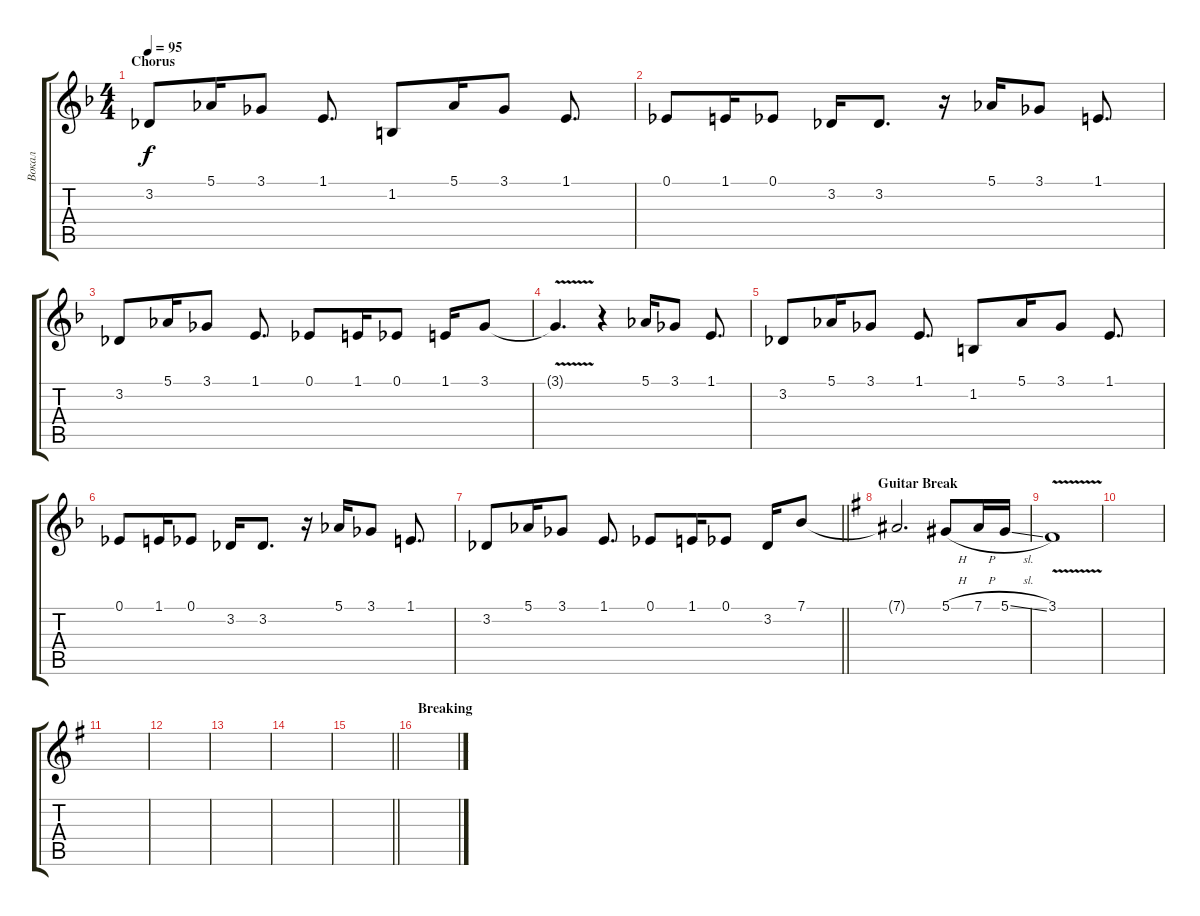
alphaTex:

\track ("Вокал" "Вокал") {instrument trumpet}
\staff {score tabs}
\tuning (Eb4 Bb3 Gb3 Db3 Ab2 Eb2) {hide}
\ts (4 4)
\section ("" "Chorus")
\tempo 95
\clef g2
\ks dminor
3.2.8{dy f} 5.1.16 3.1.8 1.1.8{d} 1.2.8 5.1.16 3.1.8 1.1.8{d} |
0.1.8 1.1.16 0.1.8 3.2.16 3.2.8{d} r.16 5.1.16 3.1.8 1.1.8{d} |
3.2.8 5.1.16 3.1.8 1.1.8{d} 0.1.8 1.1.16 0.1.8 1.1.16 3.1.8 |
3.1{v t}.4{d} r.4 5.1.16 3.1.8 1.1.8{d} |
3.2.8 5.1.16 3.1.8 1.1.8{d} 1.2.8 5.1.16 3.1.8 1.1.8{d} |
0.1.8 1.1.16 0.1.8 3.2.16 3.2.8{d} r.16 5.1.16 3.1.8 1.1.8{d} |
\barLineRight lightlight
3.2.8 5.1.16 3.1.8 1.1.8{d} 0.1.8 1.1.16 0.1.8 3.2.16 7.1.8 |
\section ("" "Guitar Break")
\ks eminor
7.1{t}.2{d} 5.1{h}.8 7.1{h}.16 5.1{sl}.16 |
3.1{v}.1 |
|
|
|
|
|
\barLineRight lightlight
|
\section ("" "Breaking")
